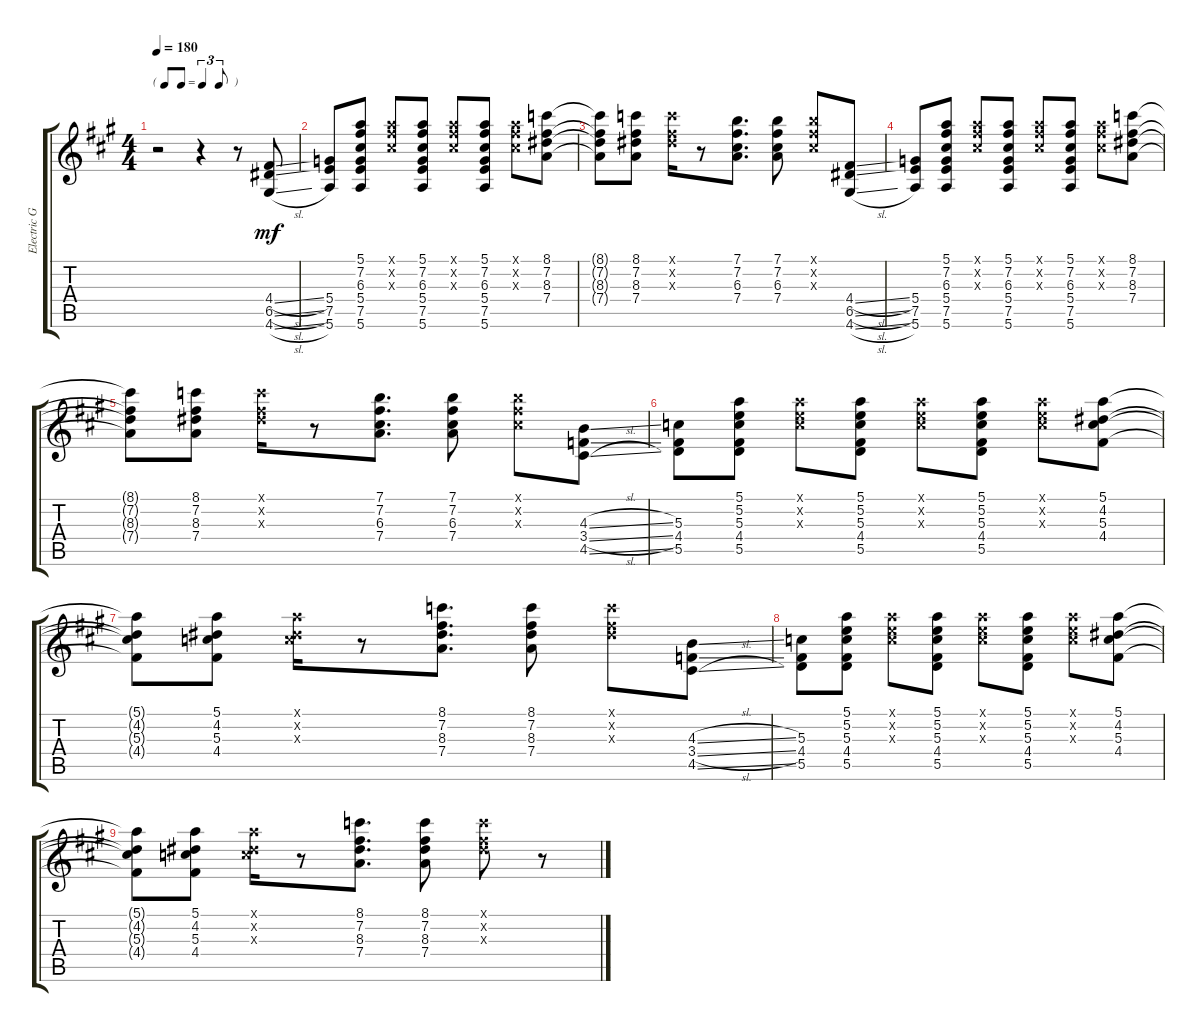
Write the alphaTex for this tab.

\track ("Electric Guitar" "Electric G") {instrument electricguitarclean}
\staff {score tabs}
\tuning (E4 B3 G3 D3 A2 E2) {hide}
\ts (4 4)
\tf triplet8th
\tempo 180
\clef g2
\ks a
r.2{dy mf instrument electricguitarclean} r.4 r.8 (4.4{sl} 6.5{sl} 4.6{sl}).8 |
(5.4 7.5 5.6).8 (5.1 7.2 6.3 5.4 7.5 5.6).8 (5.1{x} 7.2{x} 6.3{x}).8 (5.1 7.2 6.3 5.4 7.5 5.6).8 (5.1{x} 7.2{x} 6.3{x}).8 (5.1 7.2 6.3 5.4 7.5 5.6).8 (5.1{x} 7.2{x} 6.3{x}).8 (8.1 7.2 8.3 7.4).8 |
(8.1{t} 7.2{t} 8.3{t} 7.4{t}).8 (8.1 7.2 8.3 7.4).8 (8.1{x} 7.2{x} 8.3{x}).16 r.8 (7.1 7.2 6.3 7.4).8{d} (7.1 7.2 6.3 7.4).8 (7.1{x} 7.2{x} 6.3{x}).8 (4.4{sl} 6.5{sl} 4.6{sl}).8 |
(5.4 7.5 5.6).8 (5.1 7.2 6.3 5.4 7.5 5.6).8 (5.1{x} 7.2{x} 6.3{x}).8 (5.1 7.2 6.3 5.4 7.5 5.6).8 (5.1{x} 7.2{x} 6.3{x}).8 (5.1 7.2 6.3 5.4 7.5 5.6).8 (5.1{x} 7.2{x} 6.3{x}).8 (8.1 7.2 8.3 7.4).8 |
(8.1{t} 7.2{t} 8.3{t} 7.4{t}).8 (8.1 7.2 8.3 7.4).8 (8.1{x} 7.2{x} 8.3{x}).16 r.8 (7.1 7.2 6.3 7.4).8{d} (7.1 7.2 6.3 7.4).8 (7.1{x} 7.2{x} 6.3{x}).8 (4.3{sl} 3.4{sl} 4.5{sl}).8 |
(5.3 4.4 5.5).8 (5.1 5.2 5.3 4.4 5.5).8 (5.1{x} 5.2{x} 5.3{x}).8 (5.1 5.2 5.3 4.4 5.5).8 (5.1{x} 5.2{x} 5.3{x}).8 (5.1 5.2 5.3 4.4 5.5).8 (5.1{x} 5.2{x} 5.3{x}).8 (5.1 4.2 5.3 4.4).8 |
(5.1{t} 4.2{t} 5.3{t} 4.4{t}).8 (5.1 4.2 5.3 4.4).8 (5.1{x} 4.2{x} 5.3{x}).16 r.8 (8.1 7.2 8.3 7.4).8{d} (8.1 7.2 8.3 7.4).8 (8.1{x} 7.2{x} 8.3{x}).8 (4.3{sl} 3.4{sl} 4.5{sl}).8 |
(5.3 4.4 5.5).8 (5.1 5.2 5.3 4.4 5.5).8 (5.1{x} 5.2{x} 5.3{x}).8 (5.1 5.2 5.3 4.4 5.5).8 (5.1{x} 5.2{x} 5.3{x}).8 (5.1 5.2 5.3 4.4 5.5).8 (5.1{x} 5.2{x} 5.3{x}).8 (5.1 4.2 5.3 4.4).8 |
(5.1{t} 4.2{t} 5.3{t} 4.4{t}).8 (5.1 4.2 5.3 4.4).8 (5.1{x} 4.2{x} 5.3{x}).16 r.8 (8.1 7.2 8.3 7.4).8{d} (8.1 7.2 8.3 7.4).8 (8.1{x} 7.2{x} 8.3{x}).8 r.8
